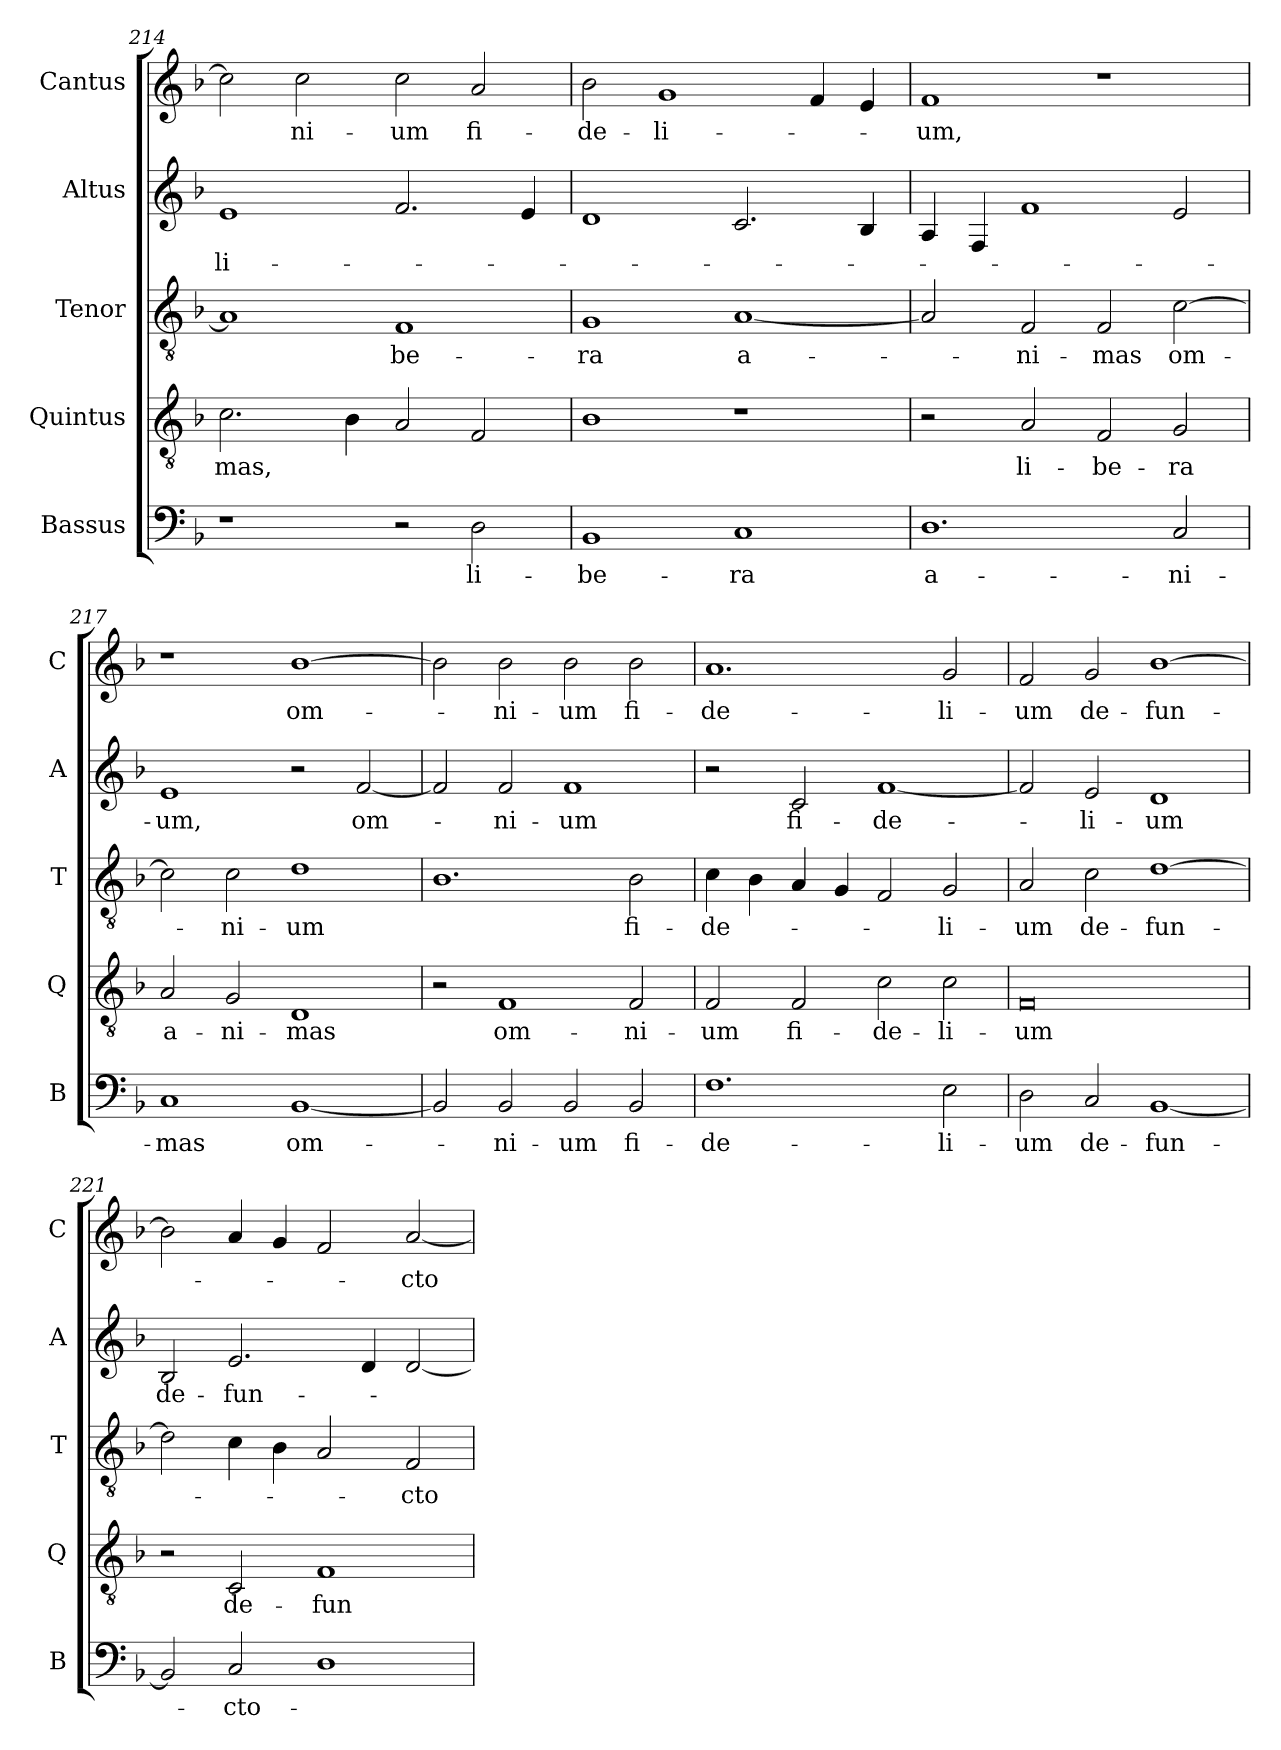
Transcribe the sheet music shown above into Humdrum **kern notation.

**kern	**text	**kern	**text	**kern	**text	**kern	**text	**kern	**text
*part5	*part5	*part4	*part4	*part3	*part3	*part2	*part2	*part1	*part1
*staff5	*staff5	*staff4	*staff4	*staff3	*staff3	*staff2	*staff2	*staff1	*staff1
*I"Bassus	*	*I"Quintus	*	*I"Tenor	*	*I"Altus	*	*I"Cantus	*
*I'B	*	*I'Q	*	*I'T	*	*I'A	*	*I'C	*
*clefF4	*	*clefGv2	*	*clefGv2	*	*clefG2	*	*clefG2	*
*k[b-]	*	*k[b-]	*	*k[b-]	*	*k[b-]	*	*k[b-]	*
*F:	*	*F:	*	*F:	*	*F:	*	*F:	*
=214	=214	=214	=214	=214	=214	=214	=214	=214	=214
!	!	!	!LO:LY:b	!	!	!	!LO:LY:b	!	!
1r	.	2.c\	-mas,	1A]	.	1e	-li-	2cc\]	.
!	!	!	!	!	!	!	!	!	!LO:LY:b
.	.	.	.	.	.	.	.	2cc\	-ni-
.	.	4B-\	.	.	.	.	.	.	.
!	!	!	!	!	!LO:LY:b	!	!	!	!LO:LY:b
2r	.	2A/	.	1F	-be-	2.f/	.	2cc\	-um
!	!LO:LY:b	!	!	!	!	!	!	!	!LO:LY:b
2D\	li-	2F/	.	.	.	.	.	2a/	fi-
.	.	.	.	.	.	4e/	.	.	.
=215	=215	=215	=215	=215	=215	=215	=215	=215	=215
!	!LO:LY:b	!	!	!	!LO:LY:b	!	!	!	!LO:LY:b
1BB-	-be-	1B-	.	1G	-ra	1d	.	2b-\	-de-
!	!	!	!	!	!	!	!	!	!LO:LY:b
.	.	.	.	.	.	.	.	1g	-li-
!	!LO:LY:b	!	!	!	!LO:LY:b	!	!	!	!
1C	-ra	1r	.	[1A	a-	2.c/	.	.	.
.	.	.	.	.	.	.	.	4f/	.
.	.	.	.	.	.	4B-/	.	4e/	.
=216	=216	=216	=216	=216	=216	=216	=216	=216	=216
!	!LO:LY:b	!	!	!	!	!	!	!	!LO:LY:b
1.D	a-	2r	.	2A/]	.	4A/	.	1f	-um,
.	.	.	.	.	.	4F/	.	.	.
!	!	!	!LO:LY:b	!	!LO:LY:b	!	!	!	!
.	.	2A/	li-	2F/	-ni-	1f	.	.	.
!	!	!	!LO:LY:b	!	!LO:LY:b	!	!	!	!
.	.	2F/	-be-	2F/	-mas	.	.	1r	.
!	!LO:LY:b	!	!LO:LY:b	!	!LO:LY:b	!	!	!	!
2C/	-ni-	2G/	-ra	[2c\	om-	2e/	.	.	.
=217	=217	=217	=217	=217	=217	=217	=217	=217	=217
!	!LO:LY:b	!	!LO:LY:b	!	!	!	!LO:LY:b	!	!
1C	-mas	2A/	a-	2c\]	.	1e	-um,	1r	.
!	!	!	!LO:LY:b	!	!LO:LY:b	!	!	!	!
.	.	2G/	-ni-	2c\	-ni-	.	.	.	.
!	!LO:LY:b	!	!LO:LY:b	!	!LO:LY:b	!	!	!	!LO:LY:b
[1BB-	om-	1D	-mas	1d	-um	2r	.	[1b-	om-
!	!	!	!	!	!	!	!LO:LY:b	!	!
.	.	.	.	.	.	[2f/	om-	.	.
!!LO:LB:g=z
=218	=218	=218	=218	=218	=218	=218	=218	=218	=218
2BB-/]	.	2r	.	1.B-	.	2f/]	.	2b-\]	.
!	!LO:LY:b	!	!LO:LY:b	!	!	!	!LO:LY:b	!	!LO:LY:b
2BB-/	-ni-	1F	om-	.	.	2f/	-ni-	2b-\	-ni-
!	!LO:LY:b	!	!	!	!	!	!LO:LY:b	!	!LO:LY:b
2BB-/	-um	.	.	.	.	1f	-um	2b-\	-um
!	!LO:LY:b	!	!LO:LY:b	!	!LO:LY:b	!	!	!	!LO:LY:b
2BB-/	fi-	2F/	-ni-	2B-\	fi-	.	.	2b-\	fi-
=219	=219	=219	=219	=219	=219	=219	=219	=219	=219
!	!LO:LY:b	!	!LO:LY:b	!	!LO:LY:b	!	!	!	!LO:LY:b
1.F	-de-	2F/	-um	4c\	-de-	2r	.	1.a	-de-
.	.	.	.	4B-\	.	.	.	.	.
!	!	!	!LO:LY:b	!	!	!	!LO:LY:b	!	!
.	.	2F/	fi-	4A/	.	2c/	fi-	.	.
.	.	.	.	4G/	.	.	.	.	.
!	!	!	!LO:LY:b	!	!	!	!LO:LY:b	!	!
.	.	2c\	-de-	2F/	.	[1f	-de-	.	.
!	!LO:LY:b	!	!LO:LY:b	!	!LO:LY:b	!	!	!	!LO:LY:b
2E\	-li-	2c\	-li-	2G/	-li-	.	.	2g/	-li-
=220	=220	=220	=220	=220	=220	=220	=220	=220	=220
!	!LO:LY:b	!	!LO:LY:b	!	!LO:LY:b	!	!	!	!LO:LY:b
2D\	-um	0F	-um	2A/	-um	2f/]	.	2f/	-um
!	!LO:LY:b	!	!	!	!LO:LY:b	!	!LO:LY:b	!	!LO:LY:b
2C/	de-	.	.	2c\	de-	2e/	-li-	2g/	de-
!	!LO:LY:b	!	!	!	!LO:LY:b	!	!LO:LY:b	!	!LO:LY:b
[1BB-	-fun-	.	.	[1d	-fun-	1d	-um	[1b-	-fun-
=221	=221	=221	=221	=221	=221	=221	=221	=221	=221
!	!	!	!	!	!	!	!LO:LY:b	!	!
2BB-/]	.	2r	.	2d\]	.	2B-/	de-	2b-\]	.
!	!LO:LY:b	!	!LO:LY:b	!	!	!	!LO:LY:b	!	!
2C/	-cto-	2C/	de-	4c\	.	2.e/	-fun-	4a/	.
.	.	.	.	4B-\	.	.	.	4g/	.
!	!	!	!LO:LY:b	!	!	!	!	!	!
1D	.	1F	-fun-	2A/	.	.	.	2f/	.
.	.	.	.	.	.	4d/	.	.	.
!	!	!	!	!	!LO:LY:b	!	!	!	!LO:LY:b
.	.	.	.	2F/	-cto-	[2d/	.	[2a/	-cto-
=	=	=	=	=	=	=	=	=	=
*-	*-	*-	*-	*-	*-	*-	*-	*-	*-
